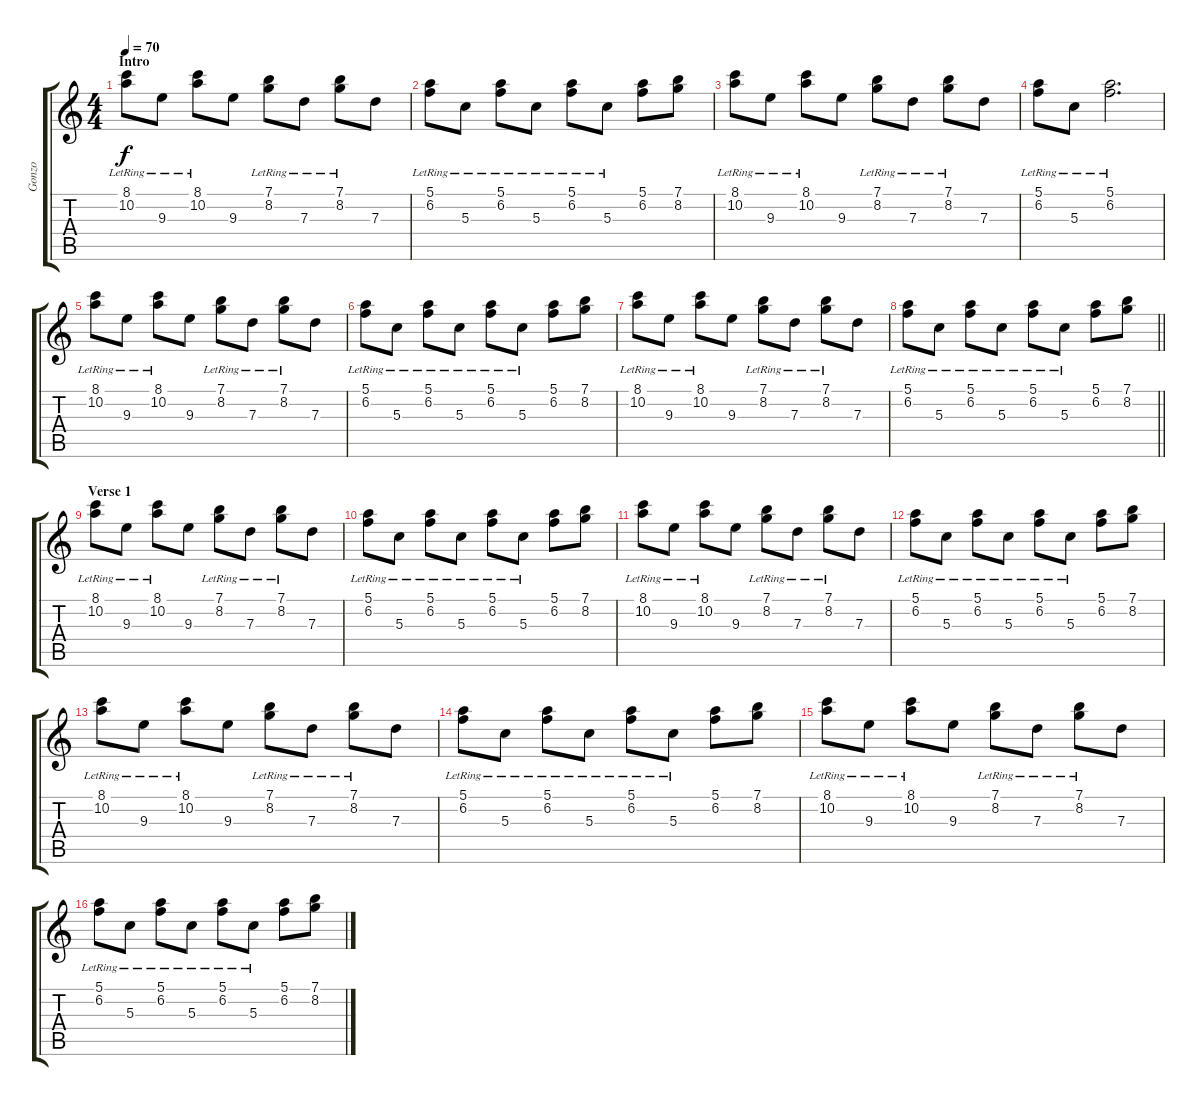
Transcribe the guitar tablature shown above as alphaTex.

\track ("Gonzo" "Gonzo") {instrument electricguitarclean}
\staff {score tabs}
\tuning (E4 B3 G3 D3 A2 E2) {hide}
\ts (4 4)
\section ("" "Intro")
\tempo 70
\clef g2
\ks c
(8.1{lr} 10.2{lr}).8{dy f volume 8 instrument electricguitarclean} 9.3{lr}.8 (8.1{lr} 10.2{lr}).8 9.3.8 (7.1{lr} 8.2{lr}).8 7.3{lr}.8 (7.1{lr} 8.2{lr}).8 7.3.8 |
(5.1{lr} 6.2{lr}).8 5.3{lr}.8 (5.1{lr} 6.2{lr}).8 5.3{lr}.8 (5.1{lr} 6.2{lr}).8 5.3{lr}.8 (5.1 6.2).8 (7.1 8.2).8 |
(8.1{lr} 10.2{lr}).8 9.3{lr}.8 (8.1{lr} 10.2{lr}).8 9.3.8 (7.1{lr} 8.2{lr}).8 7.3{lr}.8 (7.1{lr} 8.2{lr}).8 7.3.8 |
(5.1{lr} 6.2{lr}).8 5.3{lr}.8 (5.1{lr} 6.2{lr}).2{d} |
(8.1{lr} 10.2{lr}).8 9.3{lr}.8 (8.1{lr} 10.2{lr}).8 9.3.8 (7.1{lr} 8.2{lr}).8 7.3{lr}.8 (7.1{lr} 8.2{lr}).8 7.3.8 |
(5.1{lr} 6.2{lr}).8 5.3{lr}.8 (5.1{lr} 6.2{lr}).8 5.3{lr}.8 (5.1{lr} 6.2{lr}).8 5.3{lr}.8 (5.1 6.2).8 (7.1 8.2).8 |
(8.1{lr} 10.2{lr}).8 9.3{lr}.8 (8.1{lr} 10.2{lr}).8 9.3.8 (7.1{lr} 8.2{lr}).8 7.3{lr}.8 (7.1{lr} 8.2{lr}).8 7.3.8 |
\barLineRight lightlight
(5.1{lr} 6.2{lr}).8 5.3{lr}.8 (5.1{lr} 6.2{lr}).8 5.3{lr}.8 (5.1{lr} 6.2{lr}).8 5.3{lr}.8 (5.1 6.2).8 (7.1 8.2).8 |
\section ("" "Verse 1")
(8.1{lr} 10.2{lr}).8 9.3{lr}.8 (8.1{lr} 10.2{lr}).8 9.3.8 (7.1{lr} 8.2{lr}).8 7.3{lr}.8 (7.1{lr} 8.2{lr}).8 7.3.8 |
(5.1{lr} 6.2{lr}).8 5.3{lr}.8 (5.1{lr} 6.2{lr}).8 5.3{lr}.8 (5.1{lr} 6.2{lr}).8 5.3{lr}.8 (5.1 6.2).8 (7.1 8.2).8 |
(8.1{lr} 10.2{lr}).8 9.3{lr}.8 (8.1{lr} 10.2{lr}).8 9.3.8 (7.1{lr} 8.2{lr}).8 7.3{lr}.8 (7.1{lr} 8.2{lr}).8 7.3.8 |
(5.1{lr} 6.2{lr}).8 5.3{lr}.8 (5.1{lr} 6.2{lr}).8 5.3{lr}.8 (5.1{lr} 6.2{lr}).8 5.3{lr}.8 (5.1 6.2).8 (7.1 8.2).8 |
(8.1{lr} 10.2{lr}).8 9.3{lr}.8 (8.1{lr} 10.2{lr}).8 9.3.8 (7.1{lr} 8.2{lr}).8 7.3{lr}.8 (7.1{lr} 8.2{lr}).8 7.3.8 |
(5.1{lr} 6.2{lr}).8 5.3{lr}.8 (5.1{lr} 6.2{lr}).8 5.3{lr}.8 (5.1{lr} 6.2{lr}).8 5.3{lr}.8 (5.1 6.2).8 (7.1 8.2).8 |
(8.1{lr} 10.2{lr}).8 9.3{lr}.8 (8.1{lr} 10.2{lr}).8 9.3.8 (7.1{lr} 8.2{lr}).8 7.3{lr}.8 (7.1{lr} 8.2{lr}).8 7.3.8 |
(5.1{lr} 6.2{lr}).8 5.3{lr}.8 (5.1{lr} 6.2{lr}).8 5.3{lr}.8 (5.1{lr} 6.2{lr}).8 5.3{lr}.8 (5.1 6.2).8 (7.1 8.2).8
